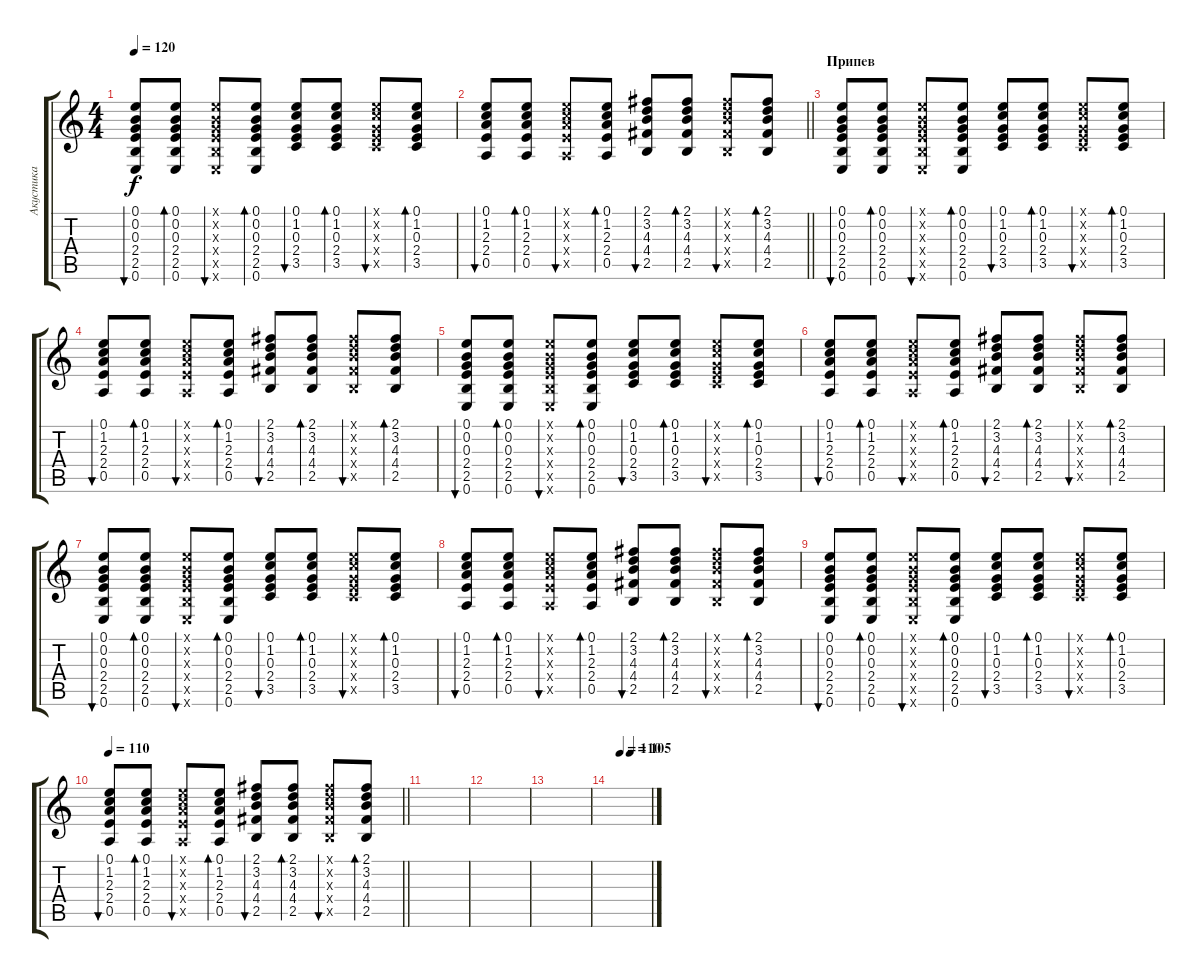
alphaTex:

\track ("Акустика" "Акустика") {instrument acousticguitarsteel}
\staff {score tabs}
\tuning (E4 B3 G3 D3 A2 E2) {hide}
\ts (4 4)
\tempo 120
\clef g2
\ks c
(0.1 0.2 0.3 2.4 2.5 0.6).8{bu 30 dy f} (0.1 0.2 0.3 2.4 2.5 0.6).8{bd 30} (0.1{x} 0.2{x} 0.3{x} 2.4{x} 2.5{x} 0.6{x}).8{bu 30} (0.1 0.2 0.3 2.4 2.5 0.6).8{bd 30} (0.1 1.2 0.3 2.4 3.5).8{bu 30} (0.1 1.2 0.3 2.4 3.5).8{bd 30} (0.1{x} 1.2{x} 0.3{x} 2.4{x} 3.5{x}).8{bu 30} (0.1 1.2 0.3 2.4 3.5).8{bd 30} |
\barLineRight lightlight
(0.1 1.2 2.3 2.4 0.5).8{bu 30} (0.1 1.2 2.3 2.4 0.5).8{bd 30} (0.1{x} 1.2{x} 2.3{x} 2.4{x} 0.5{x}).8{bu 30} (0.1 1.2 2.3 2.4 0.5).8{bd 30} (2.1 3.2 4.3 4.4 2.5).8{bu 30} (2.1 3.2 4.3 4.4 2.5).8{bd 30} (2.1{x} 3.2{x} 4.3{x} 4.4{x} 2.5{x}).8{bu 30} (2.1 3.2 4.3 4.4 2.5).8{bd 30} |
\section ("" "Припев")
(0.1 0.2 0.3 2.4 2.5 0.6).8{bu 30} (0.1 0.2 0.3 2.4 2.5 0.6).8{bd 30} (0.1{x} 0.2{x} 0.3{x} 2.4{x} 2.5{x} 0.6{x}).8{bu 30} (0.1 0.2 0.3 2.4 2.5 0.6).8{bd 30} (0.1 1.2 0.3 2.4 3.5).8{bu 30} (0.1 1.2 0.3 2.4 3.5).8{bd 30} (0.1{x} 1.2{x} 0.3{x} 2.4{x} 3.5{x}).8{bu 30} (0.1 1.2 0.3 2.4 3.5).8{bd 30} |
(0.1 1.2 2.3 2.4 0.5).8{bu 30} (0.1 1.2 2.3 2.4 0.5).8{bd 30} (0.1{x} 1.2{x} 2.3{x} 2.4{x} 0.5{x}).8{bu 30} (0.1 1.2 2.3 2.4 0.5).8{bd 30} (2.1 3.2 4.3 4.4 2.5).8{bu 30} (2.1 3.2 4.3 4.4 2.5).8{bd 30} (2.1{x} 3.2{x} 4.3{x} 4.4{x} 2.5{x}).8{bu 30} (2.1 3.2 4.3 4.4 2.5).8{bd 30} |
(0.1 0.2 0.3 2.4 2.5 0.6).8{bu 30} (0.1 0.2 0.3 2.4 2.5 0.6).8{bd 30} (0.1{x} 0.2{x} 0.3{x} 2.4{x} 2.5{x} 0.6{x}).8{bu 30} (0.1 0.2 0.3 2.4 2.5 0.6).8{bd 30} (0.1 1.2 0.3 2.4 3.5).8{bu 30} (0.1 1.2 0.3 2.4 3.5).8{bd 30} (0.1{x} 1.2{x} 0.3{x} 2.4{x} 3.5{x}).8{bu 30} (0.1 1.2 0.3 2.4 3.5).8{bd 30} |
(0.1 1.2 2.3 2.4 0.5).8{bu 30} (0.1 1.2 2.3 2.4 0.5).8{bd 30} (0.1{x} 1.2{x} 2.3{x} 2.4{x} 0.5{x}).8{bu 30} (0.1 1.2 2.3 2.4 0.5).8{bd 30} (2.1 3.2 4.3 4.4 2.5).8{bu 30} (2.1 3.2 4.3 4.4 2.5).8{bd 30} (2.1{x} 3.2{x} 4.3{x} 4.4{x} 2.5{x}).8{bu 30} (2.1 3.2 4.3 4.4 2.5).8{bd 30} |
(0.1 0.2 0.3 2.4 2.5 0.6).8{bu 30} (0.1 0.2 0.3 2.4 2.5 0.6).8{bd 30} (0.1{x} 0.2{x} 0.3{x} 2.4{x} 2.5{x} 0.6{x}).8{bu 30} (0.1 0.2 0.3 2.4 2.5 0.6).8{bd 30} (0.1 1.2 0.3 2.4 3.5).8{bu 30} (0.1 1.2 0.3 2.4 3.5).8{bd 30} (0.1{x} 1.2{x} 0.3{x} 2.4{x} 3.5{x}).8{bu 30} (0.1 1.2 0.3 2.4 3.5).8{bd 30} |
(0.1 1.2 2.3 2.4 0.5).8{bu 30} (0.1 1.2 2.3 2.4 0.5).8{bd 30} (0.1{x} 1.2{x} 2.3{x} 2.4{x} 0.5{x}).8{bu 30} (0.1 1.2 2.3 2.4 0.5).8{bd 30} (2.1 3.2 4.3 4.4 2.5).8{bu 30} (2.1 3.2 4.3 4.4 2.5).8{bd 30} (2.1{x} 3.2{x} 4.3{x} 4.4{x} 2.5{x}).8{bu 30} (2.1 3.2 4.3 4.4 2.5).8{bd 30} |
(0.1 0.2 0.3 2.4 2.5 0.6).8{bu 30} (0.1 0.2 0.3 2.4 2.5 0.6).8{bd 30} (0.1{x} 0.2{x} 0.3{x} 2.4{x} 2.5{x} 0.6{x}).8{bu 30} (0.1 0.2 0.3 2.4 2.5 0.6).8{bd 30} (0.1 1.2 0.3 2.4 3.5).8{bu 30} (0.1 1.2 0.3 2.4 3.5).8{bd 30} (0.1{x} 1.2{x} 0.3{x} 2.4{x} 3.5{x}).8{bu 30} (0.1 1.2 0.3 2.4 3.5).8{bd 30} |
\tempo 110
\barLineRight lightlight
(0.1 1.2 2.3 2.4 0.5).8{bu 30} (0.1 1.2 2.3 2.4 0.5).8{bd 30} (0.1{x} 1.2{x} 2.3{x} 2.4{x} 0.5{x}).8{bu 30} (0.1 1.2 2.3 2.4 0.5).8{bd 30} (2.1 3.2 4.3 4.4 2.5).8{bu 30} (2.1 3.2 4.3 4.4 2.5).8{bd 30} (2.1{x} 3.2{x} 4.3{x} 4.4{x} 2.5{x}).8{bu 30} (2.1 3.2 4.3 4.4 2.5).8{bd 30} |
|
|
|
\tempo (110 0.25)
\tempo (105 0.5)
